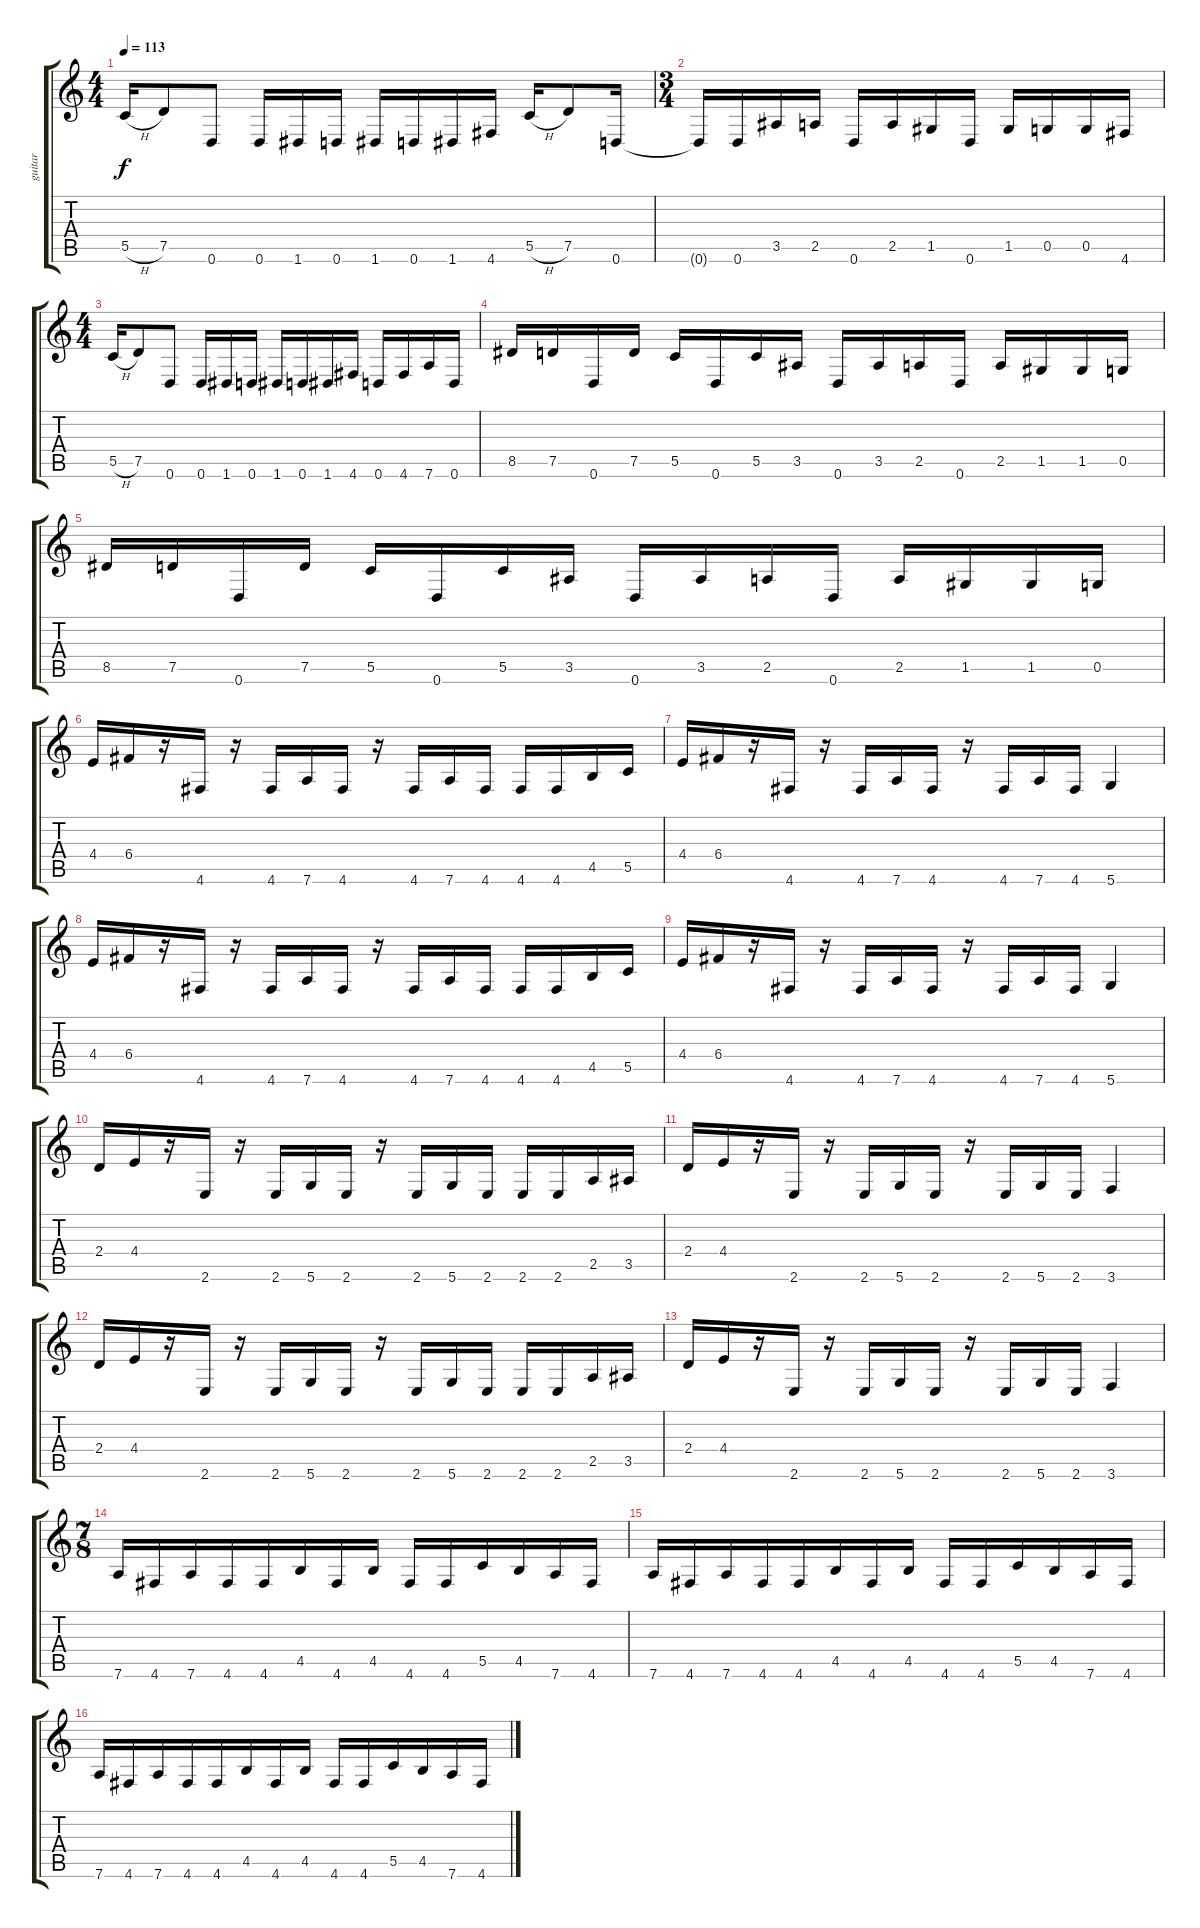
\track ("guitar" "guitar") {instrument overdrivenguitar}
\staff {score tabs}
\tuning (D4 A3 F3 C3 G2 D2) {hide}
\ts (4 4)
\tempo 113
\clef g2
\ks c
5.5{h}.16{dy f} 7.5.8 0.6.8 0.6.16 1.6.16 0.6.16 1.6.16 0.6.16 1.6.16 4.6.16 5.5{h}.16 7.5.8 0.6.16 |
\ts (3 4)
0.6{t}.16 0.6.16 3.5.16 2.5.16 0.6.16 2.5.16 1.5.16 0.6.16 1.5.16 0.5.16 0.5.16 4.6.16 |
\ts (4 4)
5.5{h}.16 7.5.8 0.6.8 0.6.16 1.6.16 0.6.16 1.6.16 0.6.16 1.6.16 4.6.16 0.6.16 4.6.16 7.6.16 0.6.16 |
8.5.16 7.5.16 0.6.16 7.5.16 5.5.16 0.6.16 5.5.16 3.5.16 0.6.16 3.5.16 2.5.16 0.6.16 2.5.16 1.5.16 1.5.16 0.5.16 |
8.5.16 7.5.16 0.6.16 7.5.16 5.5.16 0.6.16 5.5.16 3.5.16 0.6.16 3.5.16 2.5.16 0.6.16 2.5.16 1.5.16 1.5.16 0.5.16 |
4.4.16 6.4.16 r.16 4.6.16 r.16 4.6.16 7.6.16 4.6.16 r.16 4.6.16 7.6.16 4.6.16 4.6.16 4.6.16 4.5.16 5.5.16 |
4.4.16 6.4.16 r.16 4.6.16 r.16 4.6.16 7.6.16 4.6.16 r.16 4.6.16 7.6.16 4.6.16 5.6.4 |
4.4.16 6.4.16 r.16 4.6.16 r.16 4.6.16 7.6.16 4.6.16 r.16 4.6.16 7.6.16 4.6.16 4.6.16 4.6.16 4.5.16 5.5.16 |
4.4.16 6.4.16 r.16 4.6.16 r.16 4.6.16 7.6.16 4.6.16 r.16 4.6.16 7.6.16 4.6.16 5.6.4 |
2.4.16 4.4.16 r.16 2.6.16 r.16 2.6.16 5.6.16 2.6.16 r.16 2.6.16 5.6.16 2.6.16 2.6.16 2.6.16 2.5.16 3.5.16 |
2.4.16 4.4.16 r.16 2.6.16 r.16 2.6.16 5.6.16 2.6.16 r.16 2.6.16 5.6.16 2.6.16 3.6.4 |
2.4.16 4.4.16 r.16 2.6.16 r.16 2.6.16 5.6.16 2.6.16 r.16 2.6.16 5.6.16 2.6.16 2.6.16 2.6.16 2.5.16 3.5.16 |
2.4.16 4.4.16 r.16 2.6.16 r.16 2.6.16 5.6.16 2.6.16 r.16 2.6.16 5.6.16 2.6.16 3.6.4 |
\ts (7 8)
7.6.16 4.6.16 7.6.16 4.6.16 4.6.16 4.5.16 4.6.16 4.5.16 4.6.16 4.6.16 5.5.16 4.5.16 7.6.16 4.6.16 |
7.6.16 4.6.16 7.6.16 4.6.16 4.6.16 4.5.16 4.6.16 4.5.16 4.6.16 4.6.16 5.5.16 4.5.16 7.6.16 4.6.16 |
7.6.16 4.6.16 7.6.16 4.6.16 4.6.16 4.5.16 4.6.16 4.5.16 4.6.16 4.6.16 5.5.16 4.5.16 7.6.16 4.6.16
